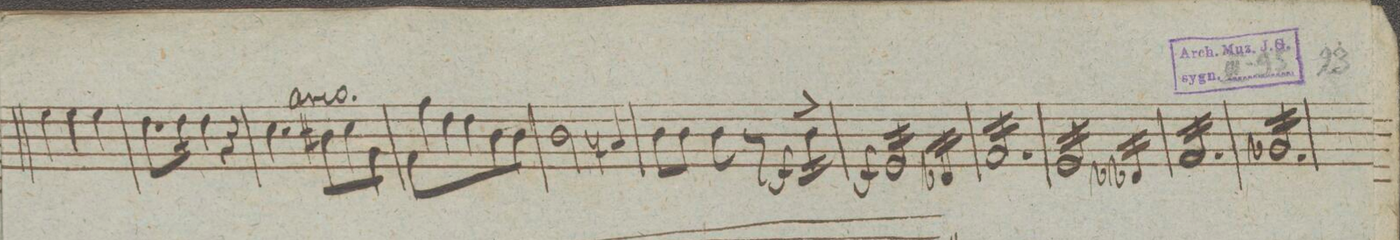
**kern	**dynam
*I"Alto Viola.	*
*clefC3	*
*k[b-]	*
*met(c|)	*
*M3/4	*
4f\	.
4f\	.
4f\	.
=92	=92
8.e\L	.
16e\Jk	.
4e\	.
4r	.
=93	=93
4.d\	.
8c#X\L	.
8d\	.
8A\J	.
=94	=94
8G\L	.
8g\	.
8e\	.
8e\	.
8c\	.
8c\J	.
=95	=95
2c\	.
4B/	.
=96	=96
8c\L	.
8c\J	.
8c\	.
8r	.
*tremolo	*
16c^\LL	f
16c\	.
16c\	.
16c\JJ	.
=97	=97
16F/LL	f
16F/	.
16F/	.
16F/	.
16F/	.
16F/	.
16F/	.
16F/JJ	.
16E-X/LL	.
16E-/	.
16E-/	.
16E-/JJ	.
=98	=98
16G/LL	.
16G/	.
16G/	.
16G/	.
16G/	.
16G/	.
16G/	.
16G/	.
16G/	.
16G/	.
16G/	.
16G/JJ	.
=99	=99
16F/LL	.
16F/	.
16F/	.
16F/	.
16F/	.
16F/	.
16F/	.
16F/JJ	.
16E--/LL	.
16E--/	.
16E--/	.
16E--/JJ	.
=100	=100
16G/LL	.
16G/	.
16G/	.
16G/	.
16G/	.
16G/	.
16G/	.
16G/	.
16G/	.
16G/	.
16G/	.
16G/JJ	.
=101	=101
16A-X/LL	.
16A-X/	.
16A-X/	.
16A-X/	.
16A-X/	.
16A-X/	.
16A-X/	.
16A-X/	.
16A-X/	.
16A-X/	.
16A-X/	.
16A-X/JJ	.
=102	=102
*-	*-
